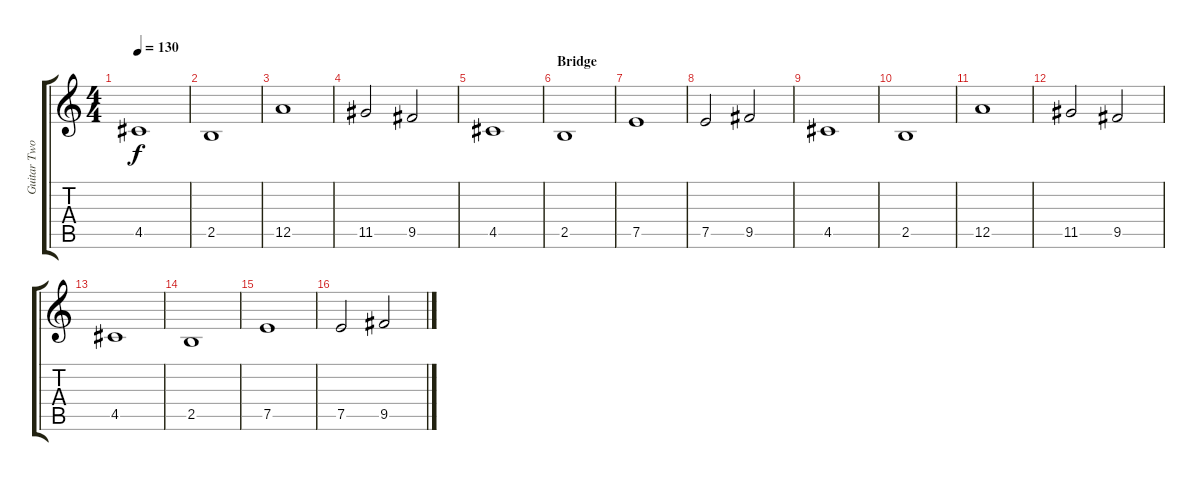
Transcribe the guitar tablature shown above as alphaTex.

\track ("Guitar Two" "Guitar Two") {instrument distortionguitar}
\staff {score tabs}
\tuning (E4 B3 G3 D3 A2 E2) {hide}
\ts (4 4)
\tempo 130
\clef g2
\ks c
4.5.1{dy f} |
2.5.1 |
12.5.1 |
11.5.2 9.5.2 |
4.5.1 |
\section ("" "Bridge")
2.5.1 |
7.5.1 |
7.5.2 9.5.2 |
4.5.1 |
2.5.1 |
12.5.1 |
11.5.2 9.5.2 |
4.5.1 |
2.5.1 |
7.5.1 |
7.5.2 9.5.2
